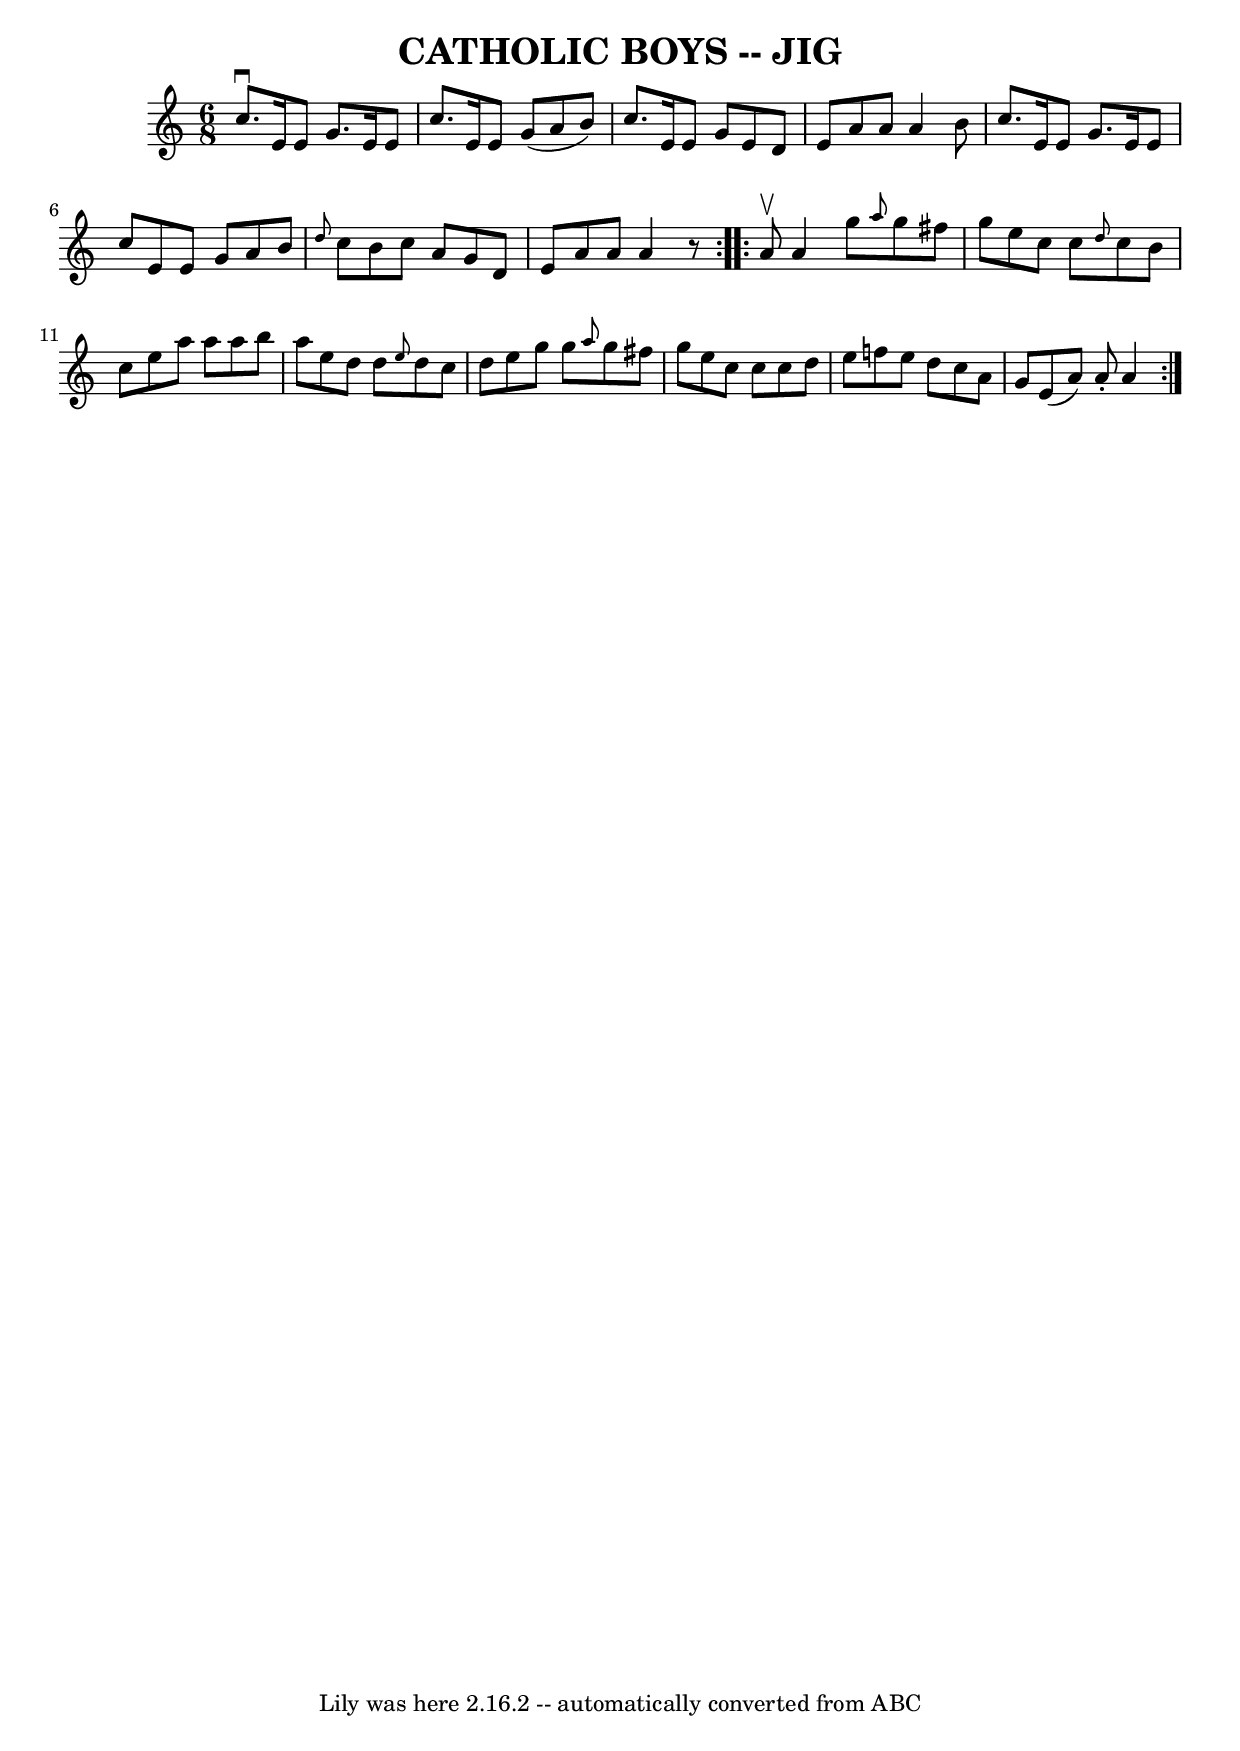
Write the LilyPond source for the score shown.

\version "2.16.2"
\include "Mammoth.ily"
\header {
  %% book = "Ryan's Mammoth Collection of Fiddle Tunes"
  crossRefNumber = "1"
  footnotes = ""
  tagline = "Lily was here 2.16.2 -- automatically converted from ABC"
  title = "CATHOLIC BOYS -- JIG"

}
voicedefault =  {



  \repeat volta 2 {

    \time 6/8 
    \key c \major
    c''8.^\downbow e'16 e'8 g'8. e'16 e'8   |
    c''8. e'16 e'8 g'8 (a'8 b'8)   |
    c''8.  
    e'16 e'8 g'8 e'8 d'8    |
    e'8 a'8 a'8 a'4    
    b'8        |
    c''8. e'16 e'8 g'8. e'16 e'8    |
    
    c''8 e'8 e'8 g'8 a'8 b'8    |
    \grace { d''8  
	   } c''8  
    b'8 c''8 a'8 g'8 d'8    |
    e'8 a'8 a'8 a'4    r8 
    
  }     
  \repeat volta 2 {
    a'8^\upbow       |
    a'4 g''8  \grace {  
      a''8  
    } g''8 fis''8 g''8    |
    e''8 c''8 c''8  
    \grace { d''8  
	   } c''8 b'8 c''8    |
    e''8 a''8 a''8    
    a''8 b''8 a''8    |
    e''8 d''8 d''8  \grace { e''8  
			   }   
    d''8 c''8 d''8        |
    e''8 g''8 g''8  \grace { a''8  

			   } g''8 fis''8 g''8    |
    e''8 c''8 c''8 c''8 d''8   
    e''8    |
    f''!8 e''8 d''8 c''8 a'8 g'8    |
    
    e'8 (a'8) a'8-. a'4    
  }   

}

\score{
  <<

    \context Staff="default"
    {
      \voicedefault 
      
    }

  >>
  \layout {
    
  }
  \midi {
  }

}
